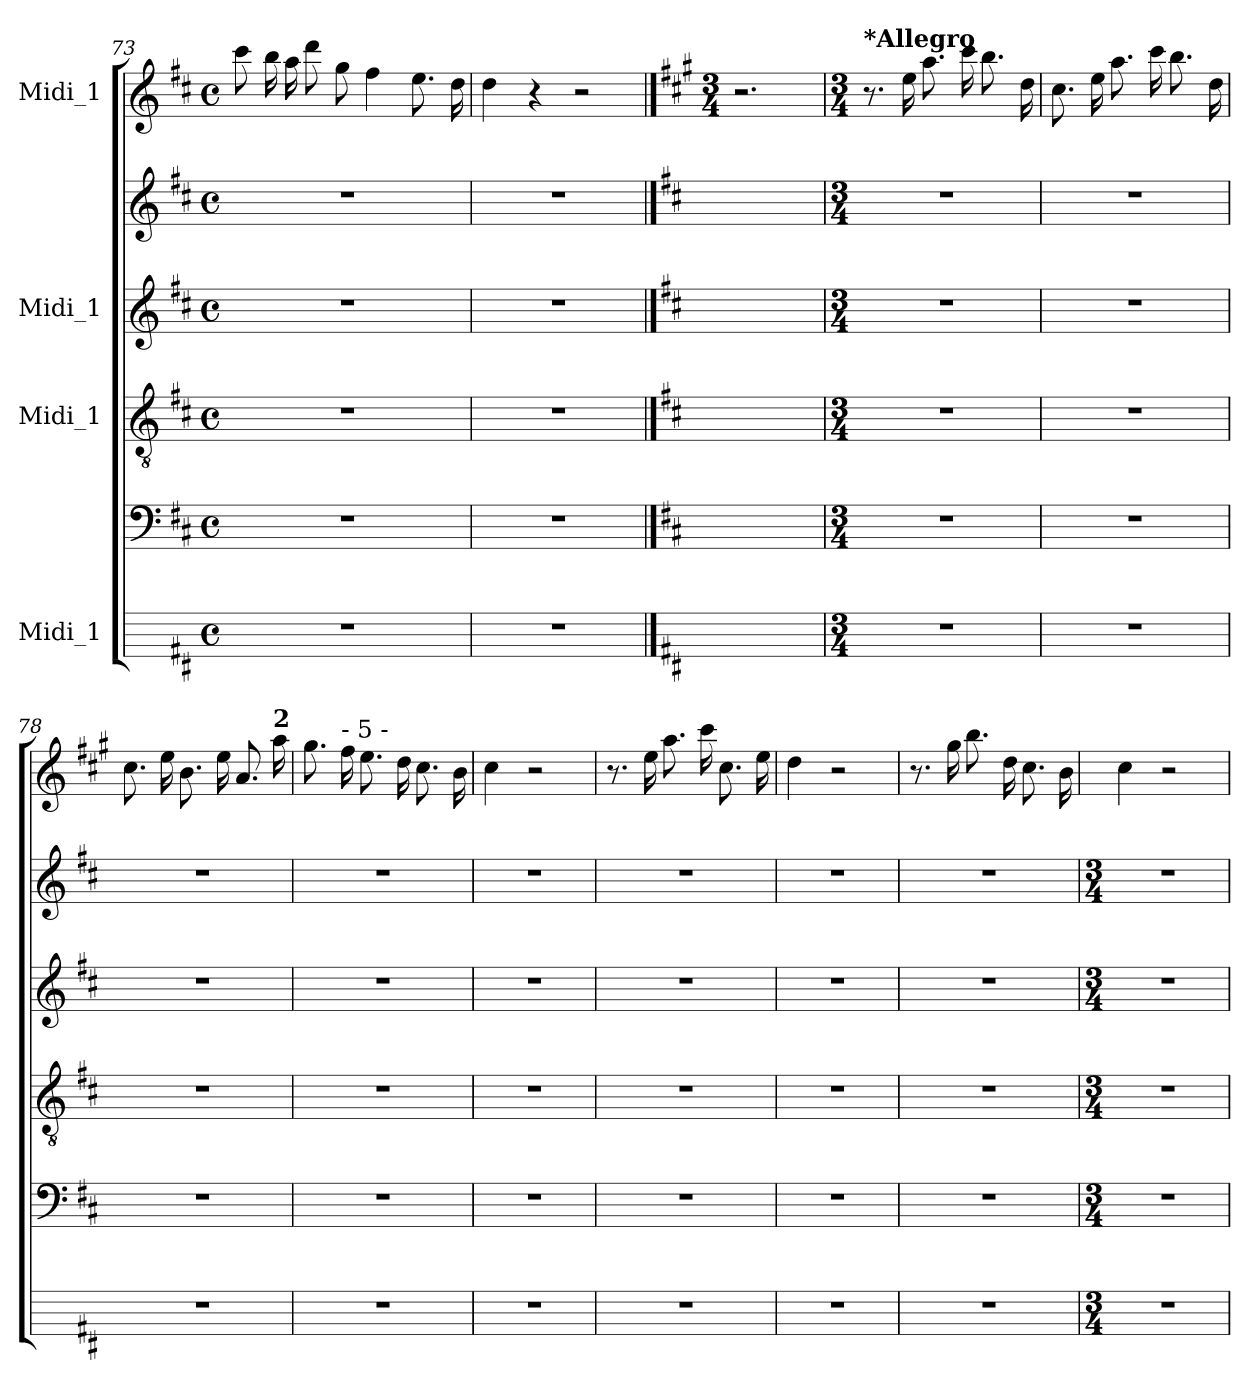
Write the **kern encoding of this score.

**kern	**kern	**kern	**kern	**kern	**kern
*part4	*part4	*part3	*part2	*part2	*part1
*staff6	*staff5	*staff4	*staff3	*staff2	*staff1
*I"Midi_1	*	*I"Midi_1	*I"Midi_1	*	*I"Midi_1
*	*clefF4	*clefGv2	*clefG2	*clefG2	*clefG2
*k[f#c#]	*k[f#c#]	*k[f#c#]	*k[f#c#]	*k[f#c#]	*k[f#c#]
*D:	*D:	*D:	*D:	*D:	*D:
*M4/4	*M4/4	*M4/4	*M4/4	*M4/4	*M4/4
*met(c)	*met(c)	*met(c)	*met(c)	*met(c)	*met(c)
=73	=73	=73	=73	=73	=73
1r	1r	1r	1r	1r	8ccc#L
.	.	.	.	.	16bbL
.	.	.	.	.	16aa
.	.	.	.	.	8ddd
.	.	.	.	.	8ggJ
.	.	.	.	.	4ff#
.	.	.	.	.	8.eeL
.	.	.	.	.	16ddJ
=74	=74	=74	=74	=74	=74
1r	1r	1r	1r	1r	4dd
.	.	.	.	.	4r
.	.	.	.	.	2r
==75	==75	==75	==75	==75	==75
*	*	*	*	*	*k[f#c#g#]
*	*	*	*	*	*A:
*	*	*	*	*	*M3/4
2.ryy	2.ryy	2.ryy	2.ryy	2.ryy	2.r
!!LO:LB:g=z
=76	=76	=76	=76	=76	=76
*M3/4	*M3/4	*M3/4	*M3/4	*M3/4	*M3/4
!	!	!	!	!	!LO:TX:a:B:t=*Allegro
2.r	2.r	2.r	2.r	2.r	8.r
.	.	.	.	.	16eeLL
.	.	.	.	.	8.aa
.	.	.	.	.	16ccc#L
.	.	.	.	.	8.bb
.	.	.	.	.	16ddJ
=77	=77	=77	=77	=77	=77
2.r	2.r	2.r	2.r	2.r	8.cc#L
.	.	.	.	.	16eeL
.	.	.	.	.	8.aa
.	.	.	.	.	16ccc#L
.	.	.	.	.	8.bb
.	.	.	.	.	16ddJ
=78	=78	=78	=78	=78	=78
2.r	2.r	2.r	2.r	2.r	8.cc#L
.	.	.	.	.	16eeL
.	.	.	.	.	8.b
.	.	.	.	.	16eeL
.	.	.	.	.	8.a
!	!	!	!	!	!LO:TX:a:B:t=2
.	.	.	.	.	16aaJ
=79	=79	=79	=79	=79	=79
2.r	2.r	2.r	2.r	2.r	8.gg#L
!	!	!	!	!	!LO:TX:a:t=- 5 -
.	.	.	.	.	16ff#L
.	.	.	.	.	8.ee
.	.	.	.	.	16ddL
.	.	.	.	.	8.cc#
.	.	.	.	.	16bJ
=80	=80	=80	=80	=80	=80
2.r	2.r	2.r	2.r	2.r	4cc#
.	.	.	.	.	2r
=81	=81	=81	=81	=81	=81
2.r	2.r	2.r	2.r	2.r	8.r
.	.	.	.	.	16eeLL
.	.	.	.	.	8.aa
.	.	.	.	.	16ccc#L
.	.	.	.	.	8.cc#
.	.	.	.	.	16eeJ
=82	=82	=82	=82	=82	=82
2.r	2.r	2.r	2.r	2.r	4dd
.	.	.	.	.	2r
=83	=83	=83	=83	=83	=83
2.r	2.r	2.r	2.r	2.r	8.r
.	.	.	.	.	16gg#LL
.	.	.	.	.	8.bb
.	.	.	.	.	16ddL
.	.	.	.	.	8.cc#
.	.	.	.	.	16bJ
!!LO:LB:g=z
=84	=84	=84	=84	=84	=84
*M3/4	*M3/4	*M3/4	*M3/4	*M3/4	*
2.r	2.r	2.r	2.r	2.r	4cc#
.	.	.	.	.	2r
=	=	=	=	=	=
*-	*-	*-	*-	*-	*-
